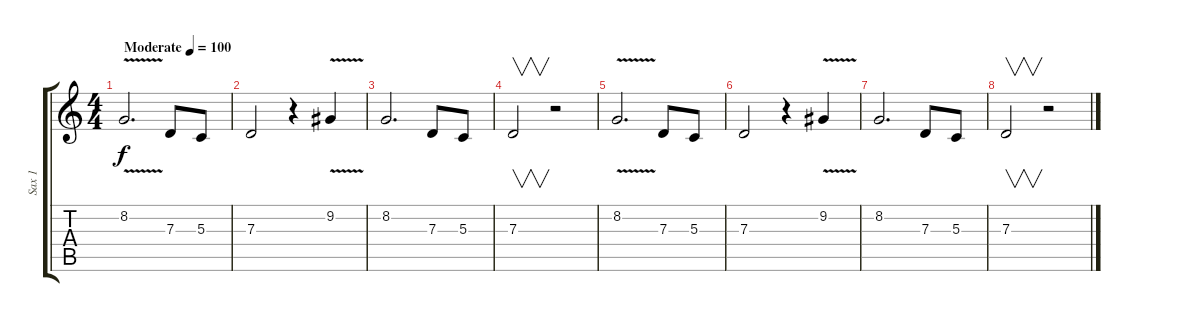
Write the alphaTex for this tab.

\track ("Sax 1" "Sax 1") {instrument tenorsax}
\staff {score tabs}
\tuning (E4 B3 G3 D3 A2 D2) {hide}
\ts (4 4)
\tempo (100 "Moderate")
\clef g2
\ks c
8.2{v}.2{d dy f instrument tenorsax} 7.3.8 5.3.8 |
7.3.2 r.4 9.2{v}.4 |
8.2.2{d} 7.3.8 5.3.8 |
7.3.2{v} r.2 |
8.2{v}.2{d} 7.3.8 5.3.8 |
7.3.2 r.4 9.2{v}.4 |
8.2.2{d} 7.3.8 5.3.8 |
7.3.2{v} r.2
